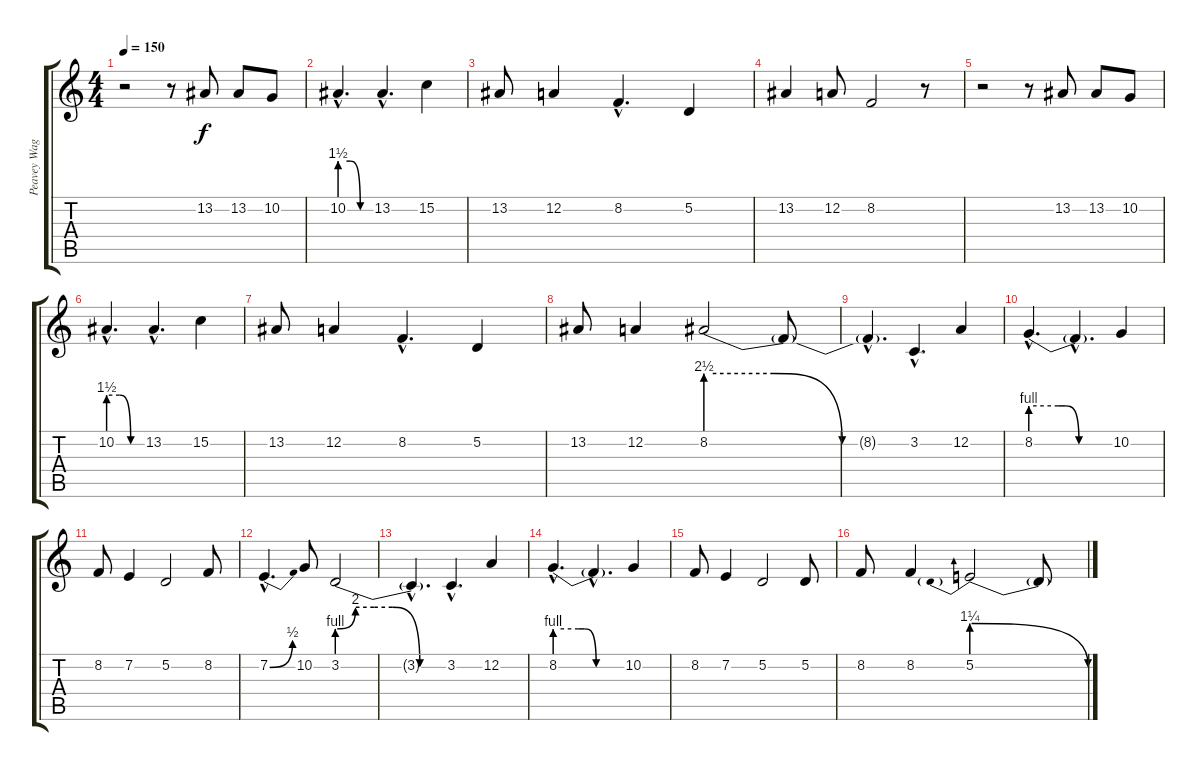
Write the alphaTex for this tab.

\track ("Peavey Wagner Vocals" "Peavey Wag") {instrument cello}
\staff {score tabs}
\tuning (D4 A3 F3 C3 G2 D2) {hide}
\ts (4 4)
\tempo 150
\clef g2
\ks c
r.2{dy f} r.8 13.2.8 13.2.8 10.2.8 |
10.2{be (custom 0 6 20 6 40 0 60 0) hac}.4{d} 13.2{hac}.4{d} 15.2.4 |
13.2.8 12.2.4 8.2{hac}.4{d} 5.2.4 |
13.2.4 12.2.8 8.2.2 r.8 |
r.2 r.8 13.2.8 13.2.8 10.2.8 |
10.2{be (custom 0 6 20 6 40 0 60 0) hac}.4{d} 13.2{hac}.4{d} 15.2.4 |
13.2.8 12.2.4 8.2{hac}.4{d} 5.2.4 |
13.2.8 12.2.4 8.2{be (custom 0 10 20 10 40 0 60 0)}.2 8.2{t}.8 |
8.2{hac t}.4{d} 3.2{hac}.4{d} 12.2.4 |
8.2{be (custom 0 4 20 4 25 4 35 0 40 0 60 0) hac}.4{d} 8.2{hac t}.4{d} 10.2.4 |
8.2.8 7.2.4 5.2.2 8.2.8 |
7.2{be (bend 0 0 60 2) hac}.4{d} 10.2.8 3.2{be (custom 0 4 10 8 20 8 30 8 45 0 60 0)}.2 |
3.2{hac t}.4{d} 3.2{hac}.4{d} 12.2.4 |
8.2{be (custom 0 4 20 4 25 4 35 0 40 0 60 0) hac}.4{d} 8.2{hac t}.4{d} 10.2.4 |
8.2.8 7.2.4 5.2.2 5.2.8 |
8.2.8 8.2.4 5.2{be (prebendrelease 0 5 60 0)}.2 5.2{t}.8
